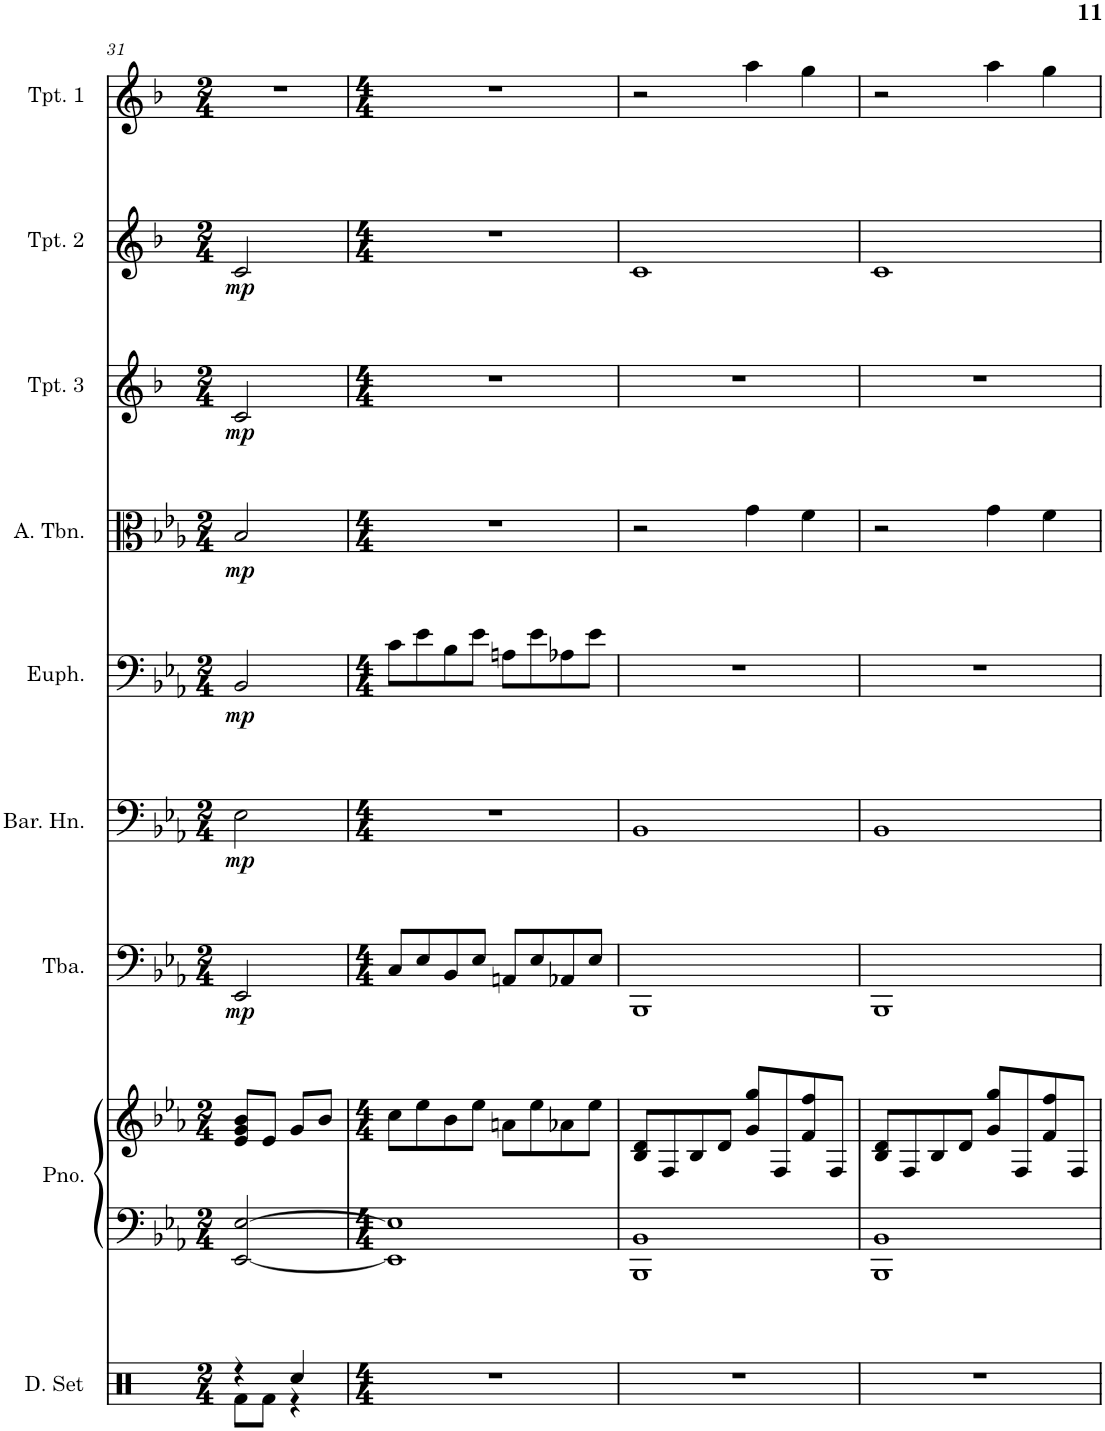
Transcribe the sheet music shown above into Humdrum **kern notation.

**kern	**kern	**kern	**kern	**dynam	**kern	**dynam	**kern	**dynam	**kern	**dynam	**kern	**dynam	**kern	**dynam	**kern
*part9	*part8	*part8	*part7	*part7	*part6	*part6	*part5	*part5	*part4	*part4	*part3	*part3	*part2	*part2	*part1
*staff10	*staff9	*staff8	*staff7	*staff7	*staff6	*staff6	*staff5	*staff5	*staff4	*staff4	*staff3	*staff3	*staff2	*staff2	*staff1
*I"Drumset	*I"Grand Piano	*	*I"Tuba	*	*I"Baritone Horn	*	*I"Euphonium	*	*I"Alto Trombone	*	*I"Trumpet 3	*	*I"Trumpet 2	*	*I"Trumpet 1
*I'D. Set	*I'Pno.	*	*I'Tba.	*	*I'Bar. Hn.	*	*I'Euph.	*	*I'A. Tbn.	*	*I'Tpt. 3	*	*I'Tpt. 2	*	*I'Tpt. 1
!!LO:PB:g=z
*clefX	*clefF4	*clefG2	*clefF4	*	*clefF4	*	*clefF4	*	*clefC3	*	*clefG2	*	*clefG2	*	*clefG2
*	*	*	*	*	*Trd4c7	*	*	*	*	*	*Trd1c2	*	*Trd1c2	*	*Trd1c2
*k[]	*k[b-e-a-]	*k[b-e-a-]	*k[b-e-a-]	*	*k[b-e-a-]	*	*k[b-e-a-]	*	*k[b-e-a-]	*	*k[b-]	*	*k[b-]	*	*k[b-]
*M2/4	*M2/4	*M2/4	*M2/4	*	*M2/4	*	*M2/4	*	*M2/4	*	*M2/4	*	*M2/4	*	*M2/4
=31	=31	=31	=31	=31	=31	=31	=31	=31	=31	=31	=31	=31	=31	=31	=31
*^	*	*	*	*	*	*	*	*	*	*	*	*	*	*	*
!	!	!	!	!	!LO:DY:b	!	!LO:DY:b	!	!LO:DY:b	!	!LO:DY:b	!	!LO:DY:b	!	!LO:DY:b	!
4r	8Rf\L	[2EE-/ [2E-/	8e-/ 8g/ 8b-/L	2EE-/	mp	2E-\	mp	2BB-/	mp	2B-/	mp	2c/	mp	2c/	mp	2r
.	8Rf\J	.	8e-/J	.	.	.	.	.	.	.	.	.	.	.	.	.
4Rcc/	4r	.	8g/L	.	.	.	.	.	.	.	.	.	.	.	.	.
.	.	.	8b-/J	.	.	.	.	.	.	.	.	.	.	.	.	.
*v	*v	*	*	*	*	*	*	*	*	*	*	*	*	*	*	*
=32	=32	=32	=32	=32	=32	=32	=32	=32	=32	=32	=32	=32	=32	=32	=32
*M4/4	*M4/4	*M4/4	*M4/4	*	*M4/4	*	*M4/4	*	*M4/4	*	*M4/4	*	*M4/4	*	*M4/4
1r	1EE-] 1E-]	8cc\L	8C/L	.	1r	.	8c\L	.	1r	.	1r	.	1r	.	1r
.	.	8ee-\	8E-/	.	.	.	8e-\	.	.	.	.	.	.	.	.
.	.	8b-\	8BB-/	.	.	.	8B-\	.	.	.	.	.	.	.	.
.	.	8ee-\J	8E-/J	.	.	.	8e-\J	.	.	.	.	.	.	.	.
.	.	8an\L	8AAn/L	.	.	.	8An\L	.	.	.	.	.	.	.	.
.	.	8ee-\	8E-/	.	.	.	8e-\	.	.	.	.	.	.	.	.
.	.	8a-X\	8AA-X/	.	.	.	8A-X\	.	.	.	.	.	.	.	.
.	.	8ee-\J	8E-/J	.	.	.	8e-\J	.	.	.	.	.	.	.	.
=33	=33	=33	=33	=33	=33	=33	=33	=33	=33	=33	=33	=33	=33	=33	=33
1r	1BBB- 1BB-	8B-/ 8d/L	1BBB-	.	1BB-	.	1r	.	2r	.	1r	.	1c	.	2r
.	.	8F/	.	.	.	.	.	.	.	.	.	.	.	.	.
.	.	8B-/	.	.	.	.	.	.	.	.	.	.	.	.	.
.	.	8d/J	.	.	.	.	.	.	.	.	.	.	.	.	.
.	.	8g/ 8gg/L	.	.	.	.	.	.	4g\	.	.	.	.	.	4aa\
.	.	8F/	.	.	.	.	.	.	.	.	.	.	.	.	.
.	.	8f/ 8ff/	.	.	.	.	.	.	4f\	.	.	.	.	.	4gg\
.	.	8F/J	.	.	.	.	.	.	.	.	.	.	.	.	.
=34	=34	=34	=34	=34	=34	=34	=34	=34	=34	=34	=34	=34	=34	=34	=34
1r	1BBB- 1BB-	8B-/ 8d/L	1BBB-	.	1BB-	.	1r	.	2r	.	1r	.	1c	.	2r
.	.	8F/	.	.	.	.	.	.	.	.	.	.	.	.	.
.	.	8B-/	.	.	.	.	.	.	.	.	.	.	.	.	.
.	.	8d/J	.	.	.	.	.	.	.	.	.	.	.	.	.
.	.	8g/ 8gg/L	.	.	.	.	.	.	4g\	.	.	.	.	.	4aa\
.	.	8F/	.	.	.	.	.	.	.	.	.	.	.	.	.
.	.	8f/ 8ff/	.	.	.	.	.	.	4f\	.	.	.	.	.	4gg\
.	.	8F/J	.	.	.	.	.	.	.	.	.	.	.	.	.
=	=	=	=	=	=	=	=	=	=	=	=	=	=	=	=
*-	*-	*-	*-	*-	*-	*-	*-	*-	*-	*-	*-	*-	*-	*-	*-
